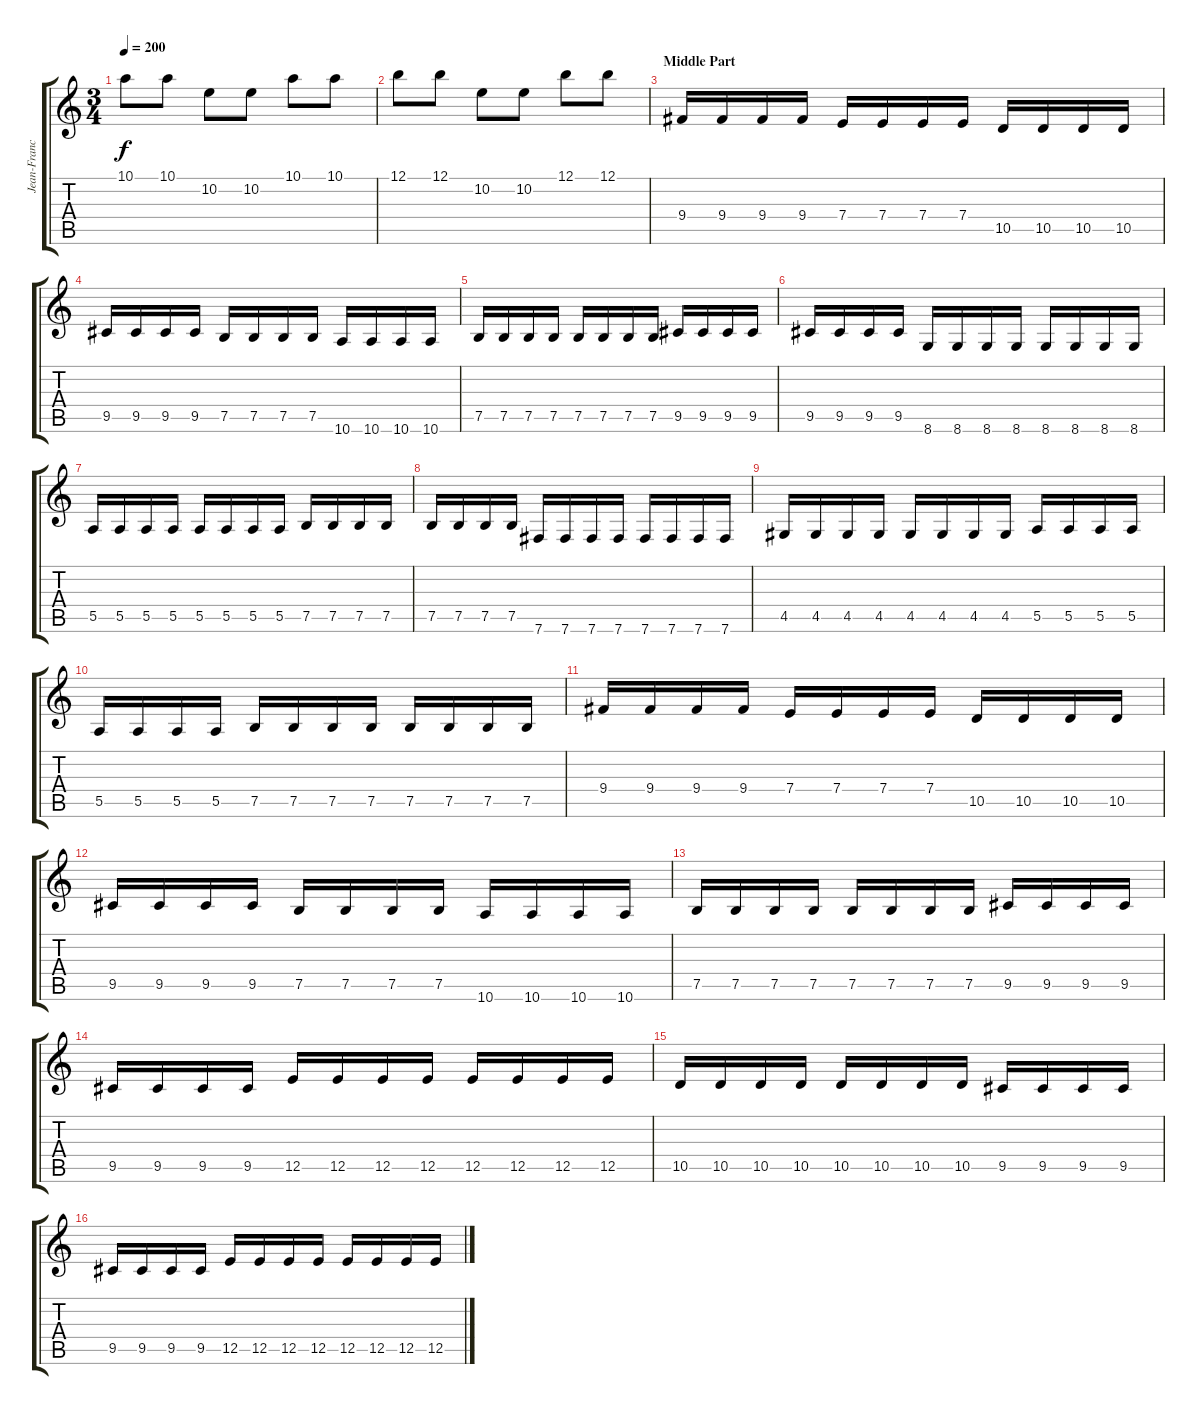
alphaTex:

\track ("Jean-Francois Dagenais Lead" "Jean-Franc") {instrument distortionguitar}
\staff {score tabs}
\tuning (B3 Gb3 D3 A2 E2 B1) {hide}
\ts (3 4)
\tempo 200
\clef g2
\ks c
10.1.8{dy f} 10.1.8 10.2.8 10.2.8 10.1.8 10.1.8 |
12.1.8 12.1.8 10.2.8 10.2.8 12.1.8 12.1.8 |
\section ("" "Middle Part")
9.4.16 9.4.16 9.4.16 9.4.16 7.4.16 7.4.16 7.4.16 7.4.16 10.5.16 10.5.16 10.5.16 10.5.16 |
9.5.16 9.5.16 9.5.16 9.5.16 7.5.16 7.5.16 7.5.16 7.5.16 10.6.16 10.6.16 10.6.16 10.6.16 |
7.5.16 7.5.16 7.5.16 7.5.16 7.5.16 7.5.16 7.5.16 7.5.16 9.5.16 9.5.16 9.5.16 9.5.16 |
9.5.16 9.5.16 9.5.16 9.5.16 8.6.16 8.6.16 8.6.16 8.6.16 8.6.16 8.6.16 8.6.16 8.6.16 |
5.5.16 5.5.16 5.5.16 5.5.16 5.5.16 5.5.16 5.5.16 5.5.16 7.5.16 7.5.16 7.5.16 7.5.16 |
7.5.16 7.5.16 7.5.16 7.5.16 7.6.16 7.6.16 7.6.16 7.6.16 7.6.16 7.6.16 7.6.16 7.6.16 |
4.5.16 4.5.16 4.5.16 4.5.16 4.5.16 4.5.16 4.5.16 4.5.16 5.5.16 5.5.16 5.5.16 5.5.16 |
5.5.16 5.5.16 5.5.16 5.5.16 7.5.16 7.5.16 7.5.16 7.5.16 7.5.16 7.5.16 7.5.16 7.5.16 |
\section ("" "")
9.4.16 9.4.16 9.4.16 9.4.16 7.4.16 7.4.16 7.4.16 7.4.16 10.5.16 10.5.16 10.5.16 10.5.16 |
9.5.16 9.5.16 9.5.16 9.5.16 7.5.16 7.5.16 7.5.16 7.5.16 10.6.16 10.6.16 10.6.16 10.6.16 |
7.5.16 7.5.16 7.5.16 7.5.16 7.5.16 7.5.16 7.5.16 7.5.16 9.5.16 9.5.16 9.5.16 9.5.16 |
9.5.16 9.5.16 9.5.16 9.5.16 12.5.16 12.5.16 12.5.16 12.5.16 12.5.16 12.5.16 12.5.16 12.5.16 |
10.5.16 10.5.16 10.5.16 10.5.16 10.5.16 10.5.16 10.5.16 10.5.16 9.5.16 9.5.16 9.5.16 9.5.16 |
9.5.16 9.5.16 9.5.16 9.5.16 12.5.16 12.5.16 12.5.16 12.5.16 12.5.16 12.5.16 12.5.16 12.5.16
